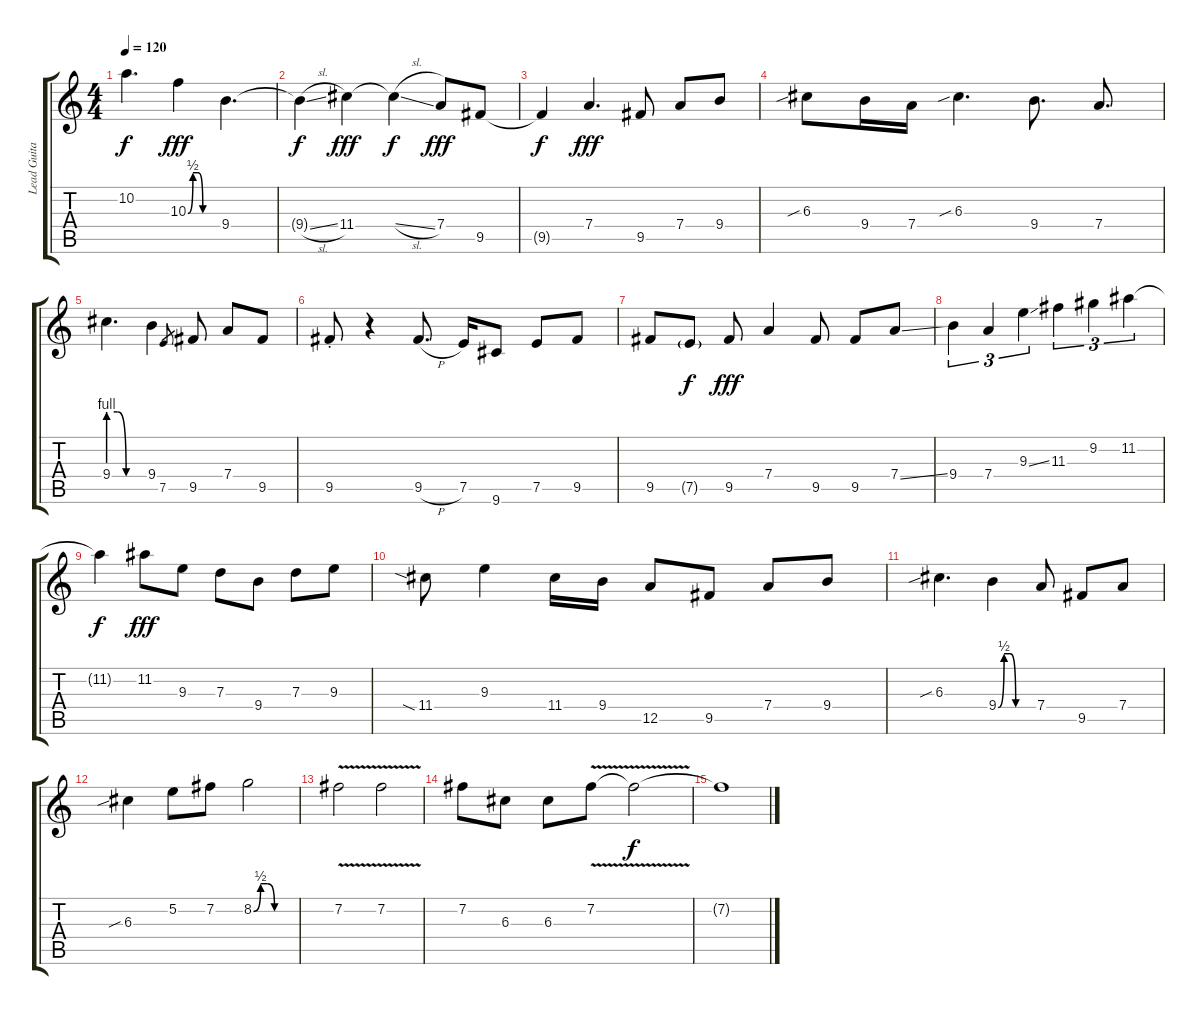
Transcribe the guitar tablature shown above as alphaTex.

\track ("Lead Guitar" "Lead Guita") {instrument distortionguitar}
\staff {score tabs}
\tuning (E4 B3 G3 D3 A2 E2) {hide}
\ts (4 4)
\tempo 120
\clef g2
\ks c
10.2{t}.4{d dy f} 10.3{be (custom 0 0 10 2 20 2 30 0 60 0)}.4{dy fff} 9.4.4{d} |
9.4{sl t}.4{dy f} 11.4.4{dy fff} 11.4{sl t}.4{dy f} 7.4.8{dy fff} 9.5.8 |
9.5{t}.4{dy f} 7.4.4{d dy fff} 9.5.8 7.4.8 9.4.8 |
6.3{sib}.8 9.4.16 7.4.16 6.3{sib}.4{d} 9.4.8{d} 7.4.8{d} |
9.4{be (custom 0 4 15 4 30 0 60 0)}.4{d} 9.4.4 7.5.8{gr} 9.5.8 7.4.8 9.5.8 |
9.5{st}.8 r.4 9.5{h}.8{d} 7.5.16 9.6.8 7.5.8 9.5.8 |
9.5.8 7.5{g}.8{dy f} 9.5.8{dy fff} 7.4.4 9.5.8 9.5.8 7.4{ss}.8 |
9.4.4{tu (3 2)} 7.4.4{tu (3 2)} 9.3{ss}.4{tu (3 2)} 11.3.4{tu (3 2)} 9.2.4{tu (3 2)} 11.2.4{tu (3 2)} |
11.2{t}.4{dy f} 11.2.8{dy fff} 9.3.8 7.3.8 9.4.8 7.3.8 9.3.8 |
11.4{sia}.8 9.3.4 11.4.16 9.4.16 12.5.8 9.5.8 7.4.8 9.4.8 |
6.3{sib}.4{d} 9.4{be (custom 0 0 10 2 20 2 30 0 60 0)}.4 7.4.8 9.5.8 7.4.8 |
6.3{sib}.4 5.2.8 7.2.8 8.2{be (custom 0 0 10 2 20 2 30 0 60 0)}.2 |
7.2{v}.2 7.2{v}.2 |
7.2.8 6.3.8 6.3.8 7.2{v}.8 7.2{t}.2{dy f} |
7.2{t}.1
